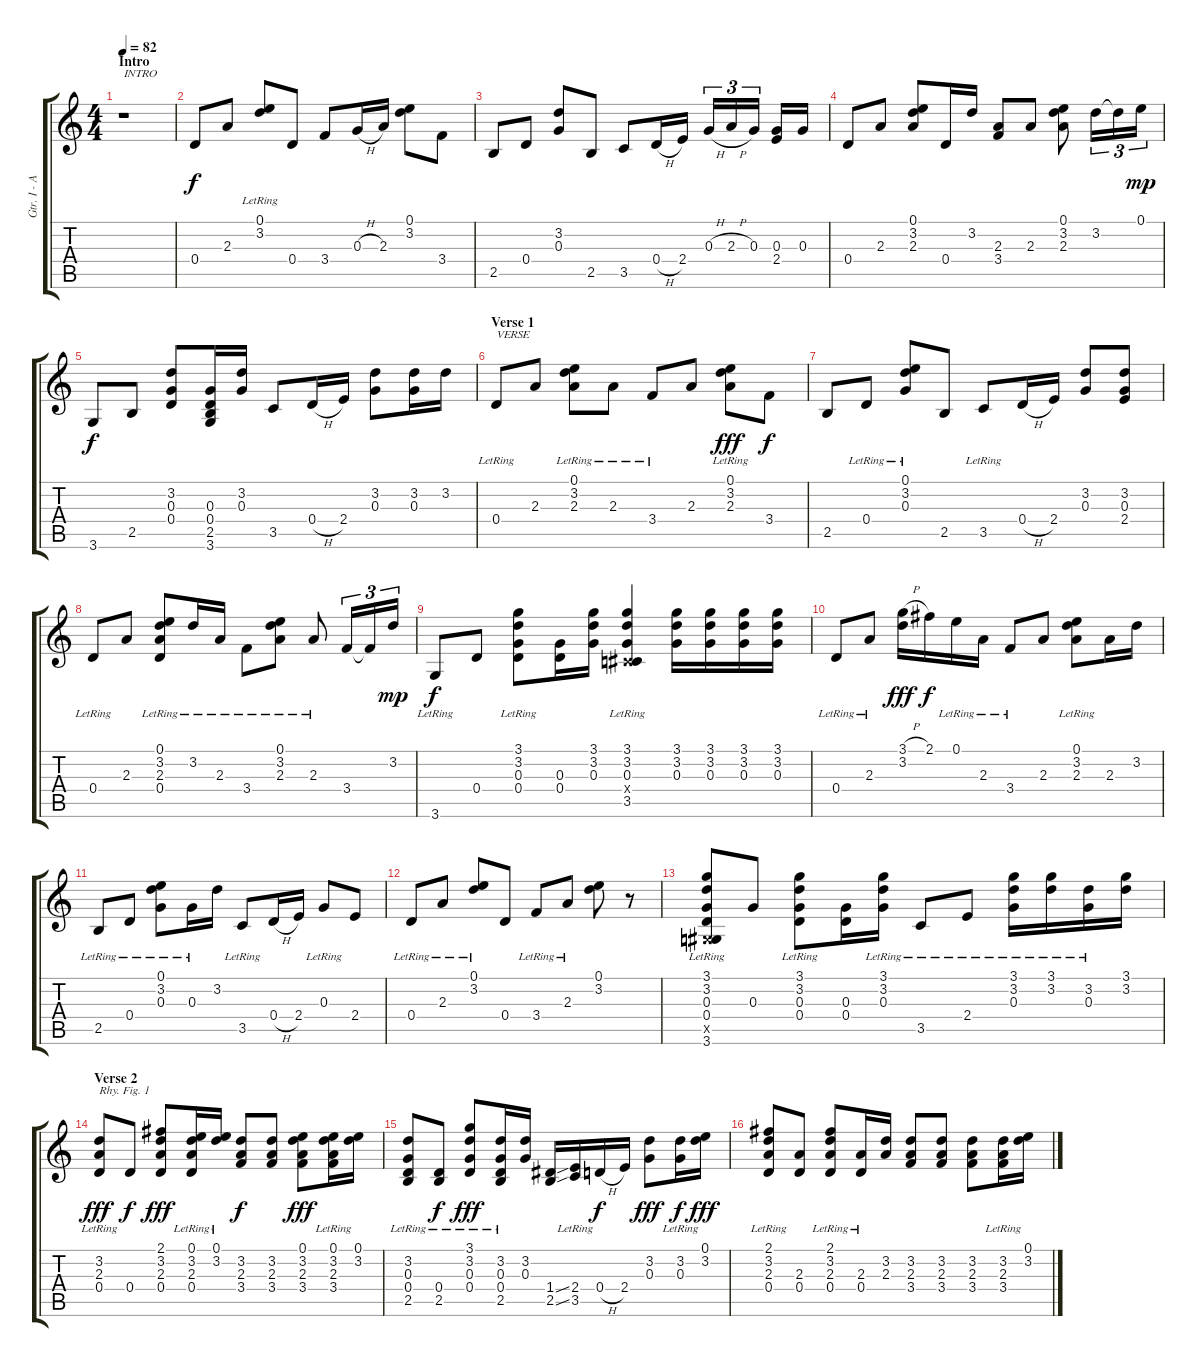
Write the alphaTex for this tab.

\track ("Gtr. I - Acoustic" "Gtr. I - A") {instrument acousticguitarsteel}
\staff {score tabs}
\tuning (E4 B3 G3 D3 A2 E2) {hide}
\ts (4 4)
\section ("" "Intro")
\tempo 82
\clef g2
\ks c
r.1{txt "INTRO" dy f instrument acousticguitarsteel} |
0.4.8 2.3.8 (0.1{lr} 3.2{lr}).8 0.4.8 3.4.8 0.3{h}.16 2.3.16 (0.1 3.2).8 3.4.8 |
2.5.8 0.4.8 (3.2 0.3).8 2.5.8 3.5.8 0.4{h}.16 2.4.16 0.3{h}.16{tu (3 2)} 2.3{h}.16{tu (3 2)} 0.3.16{tu (3 2)} (0.3 2.4).16 0.3.16 |
0.4.8 2.3.8 (0.1 3.2 2.3).8 0.4.16 3.2.16 (2.3 3.4).8 2.3.8 (0.1 3.2 2.3).8 3.2.16{tu (3 2)} 3.2{t}.16{tu (3 2)} 0.1.16{tu (3 2) dy mp} |
3.6.8{dy f} 2.5.8 (3.2 0.3 0.4).8 (0.3 0.4 2.5 3.6).16 (3.2 0.3).16 3.5.8 0.4{h}.16 2.4.16 (3.2 0.3).8 (3.2 0.3).16 3.2.16 |
\section ("" "Verse 1")
0.4{lr}.8{txt "VERSE"} 2.3.8 (0.1{lr} 3.2{lr} 2.3).8 2.3{lr}.8 3.4{lr}.8 2.3.8 (0.1{lr} 3.2{lr} 2.3).8{dy fff} 3.4.8{dy f} |
2.5.8 0.4{lr}.8 (0.1{lr} 3.2{lr} 0.3{lr}).8 2.5.8 3.5{lr}.8 0.4{h}.16 2.4.16 (3.2 0.3).8 (3.2 0.3 2.4).8 |
0.4{lr}.8 2.3.8 (0.1{lr} 3.2 2.3{lr} 0.4{lr}).8 3.2{lr}.16 2.3{lr}.16 3.4{lr}.8 (0.1{lr} 3.2{lr} 2.3).8 2.3{lr}.8 3.4.16{tu (3 2)} 3.4{t}.16{tu (3 2)} 3.2.16{tu (3 2) dy mp} |
3.6{lr}.8{dy f} 0.4.8 (3.1{lr} 3.2{lr} 0.3 0.4).8 (0.3 0.4).16 (3.1 3.2 0.3).16 (3.1 3.2 0.3 -1.4{x} 3.5{lr}).4 (3.1 3.2 0.3).16 (3.1 3.2 0.3).16 (3.1 3.2 0.3).16 (3.1 3.2 0.3).16 |
0.4{lr}.8 2.3{lr}.8 (3.1{h} 3.2).16{dy fff} 2.1.16{dy f} 0.1{lr}.16 2.3{lr}.16 3.4{lr}.8 2.3.8 (0.1{lr} 3.2{lr} 2.3).8 2.3.16 3.2.16 |
2.5{lr}.8 0.4{lr}.8 (0.1{lr} 3.2{lr} 0.3).8 0.3{lr}.16 3.2.16 3.5{lr}.8 0.4{h}.16 2.4.16 0.3{lr}.8 2.4.8 |
0.4{lr}.8 2.3{lr}.8 (0.1{lr} 3.2{lr}).8 0.4.8 3.4{lr}.8 2.3{lr}.8 (0.1 3.2).8 r.8 |
(3.1{lr} 3.2{lr} 0.3 0.4 -1.5{x} 3.6{lr}).8 0.3.8 (3.1{lr} 3.2{lr} 0.3 0.4).8 (0.3 0.4).16 (3.1{lr} 3.2{lr} 0.3).16 3.5{lr}.8 2.4{lr}.8 (3.1 3.2 0.3{lr}).16 (3.1{lr} 3.2).16 (3.2 0.3{lr}).16 (3.1 3.2).16 |
\section ("" "Verse 2")
(3.2{lr} 2.3{lr} 0.4).8{txt "Rhy. Fig. 1" dy fff} 0.4.8{dy f} (2.1 3.2 2.3 0.4).8{dy fff} (0.1 3.2 2.3{lr} 0.4{lr}).16 (0.1{lr} 3.2).16 (3.2 2.3 3.4).8{dy f} (3.2 2.3 3.4).8 (0.1 3.2 2.3 3.4).8{dy fff} (0.1 3.2 2.3{lr} 3.4{lr}).16 (0.1 3.2).16 |
(3.2{lr} 0.3{lr} 0.4 2.5).8 (0.4 2.5{lr}).8{dy f} (3.1{lr} 3.2 0.3 0.4).8{dy fff} (3.2 0.3 0.4{lr} 2.5{lr}).16 (3.2 0.3).16 (1.4{ss} 2.5{ss}).16 (2.4 3.5{lr}).16 0.4{h}.16{dy f} 2.4.16 (3.2 0.3).8{dy fff} (3.2 0.3{lr}).16{dy f} (0.1 3.2).16{dy fff} |
(2.1{lr} 3.2{lr} 2.3 0.4).8 (2.3 0.4).8 (2.1{lr} 3.2{lr} 2.3 0.4).8 (2.3 0.4{lr}).16 (3.2 2.3).16 (3.2 2.3 3.4).8 (3.2 2.3 3.4).8 (3.2 2.3 3.4).8 (3.2 2.3{lr} 3.4{lr}).16 (0.1 3.2).16
